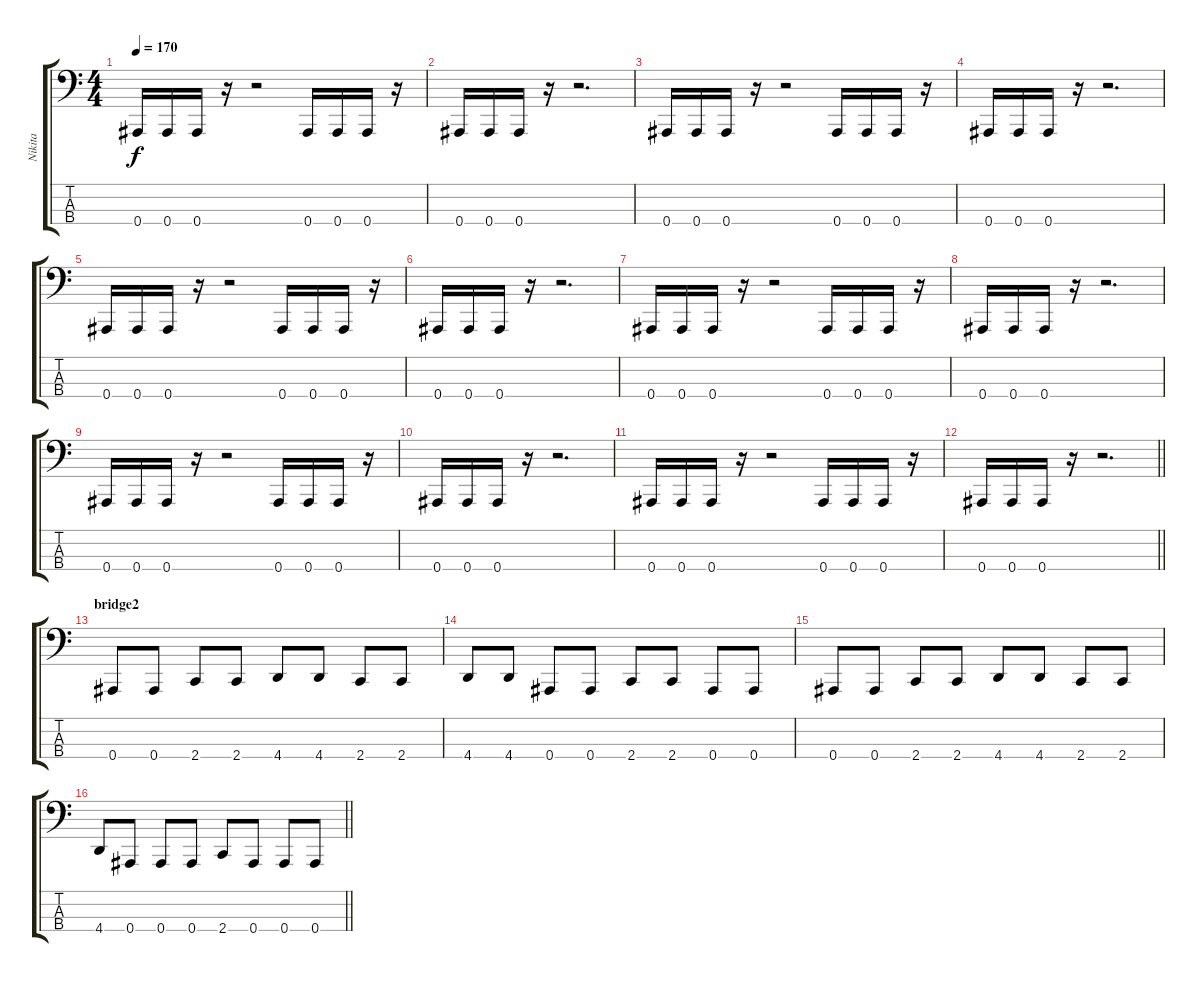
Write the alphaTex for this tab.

\track ("Nikita" "Nikita") {instrument electricbassfinger}
\staff {score tabs}
\tuning (Eb2 Bb1 F1 Bb0) {hide}
\ts (4 4)
\tempo 170
\clef f4
\ks c
0.4.16{dy f} 0.4.16 0.4.16 r.16 r.2 0.4.16 0.4.16 0.4.16 r.16 |
0.4.16 0.4.16 0.4.16 r.16 r.2{d} |
0.4.16 0.4.16 0.4.16 r.16 r.2 0.4.16 0.4.16 0.4.16 r.16 |
0.4.16 0.4.16 0.4.16 r.16 r.2{d} |
0.4.16 0.4.16 0.4.16 r.16 r.2 0.4.16 0.4.16 0.4.16 r.16 |
0.4.16 0.4.16 0.4.16 r.16 r.2{d} |
0.4.16 0.4.16 0.4.16 r.16 r.2 0.4.16 0.4.16 0.4.16 r.16 |
0.4.16 0.4.16 0.4.16 r.16 r.2{d} |
0.4.16 0.4.16 0.4.16 r.16 r.2 0.4.16 0.4.16 0.4.16 r.16 |
0.4.16 0.4.16 0.4.16 r.16 r.2{d} |
0.4.16 0.4.16 0.4.16 r.16 r.2 0.4.16 0.4.16 0.4.16 r.16 |
\barLineRight lightlight
0.4.16 0.4.16 0.4.16 r.16 r.2{d} |
\section ("" "bridge2")
0.4.8 0.4.8 2.4.8 2.4.8 4.4.8 4.4.8 2.4.8 2.4.8 |
4.4.8 4.4.8 0.4.8 0.4.8 2.4.8 2.4.8 0.4.8 0.4.8 |
0.4.8 0.4.8 2.4.8 2.4.8 4.4.8 4.4.8 2.4.8 2.4.8 |
\barLineRight lightlight
4.4.8 0.4.8 0.4.8 0.4.8 2.4.8 0.4.8 0.4.8 0.4.8
